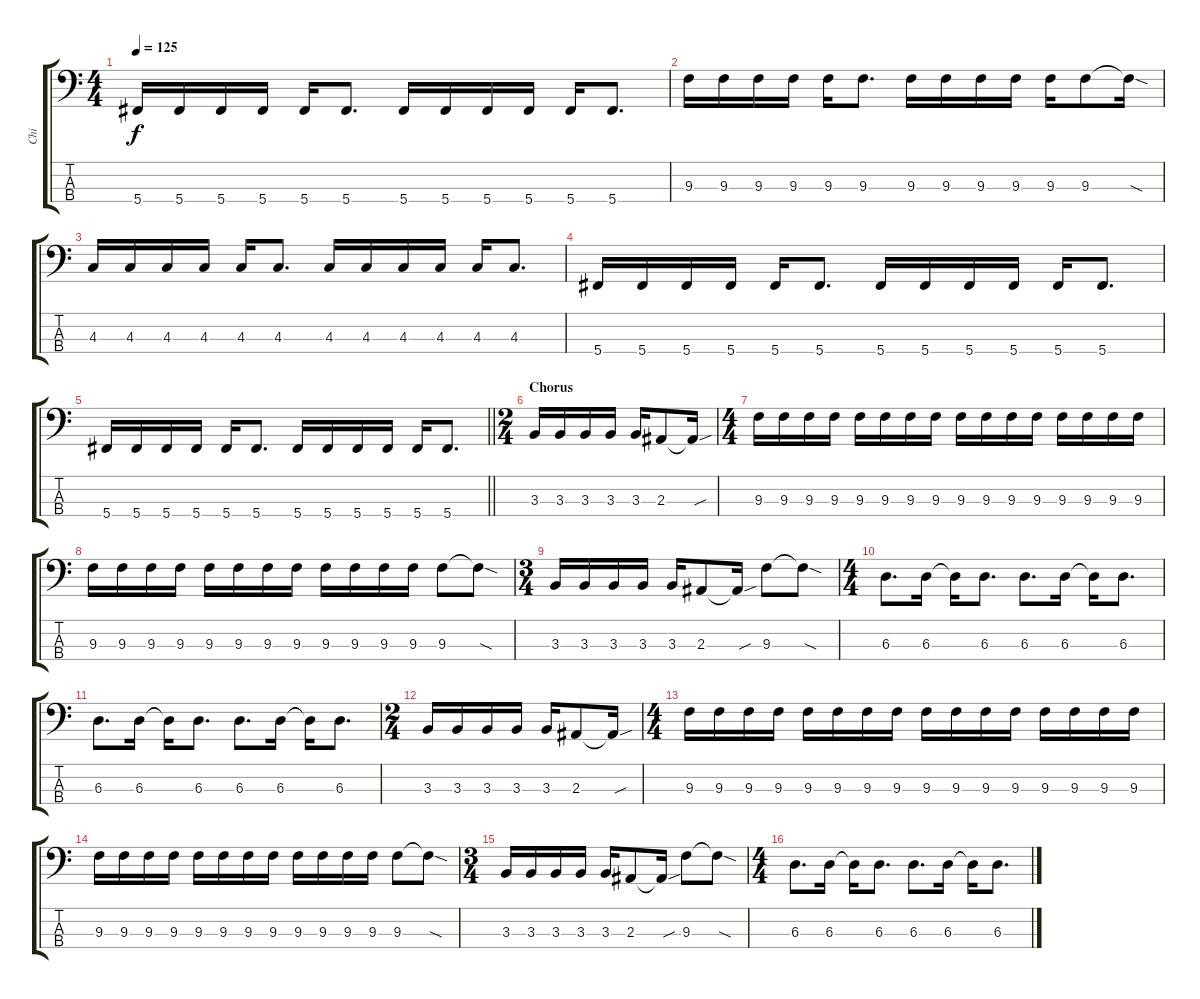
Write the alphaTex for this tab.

\track ("Chi" "Chi") {instrument electricbassfinger}
\staff {score tabs}
\tuning (Gb2 Db2 Ab1 Db1) {hide}
\ts (4 4)
\tempo 125
\clef f4
\ks c
5.4.16{dy f} 5.4.16 5.4.16 5.4.16 5.4.16 5.4.8{d} 5.4.16 5.4.16 5.4.16 5.4.16 5.4.16 5.4.8{d} |
9.3.16 9.3.16 9.3.16 9.3.16 9.3.16 9.3.8{d} 9.3.16 9.3.16 9.3.16 9.3.16 9.3.16 9.3.8 9.3{sod t}.16 |
4.3.16 4.3.16 4.3.16 4.3.16 4.3.16 4.3.8{d} 4.3.16 4.3.16 4.3.16 4.3.16 4.3.16 4.3.8{d} |
5.4.16 5.4.16 5.4.16 5.4.16 5.4.16 5.4.8{d} 5.4.16 5.4.16 5.4.16 5.4.16 5.4.16 5.4.8{d} |
\barLineRight lightlight
5.4.16 5.4.16 5.4.16 5.4.16 5.4.16 5.4.8{d} 5.4.16 5.4.16 5.4.16 5.4.16 5.4.16 5.4.8{d} |
\ts (2 4)
\section ("" "Chorus")
3.3.16 3.3.16 3.3.16 3.3.16 3.3.16 2.3.8 2.3{sou t}.16 |
\ts (4 4)
9.3.16 9.3.16 9.3.16 9.3.16 9.3.16 9.3.16 9.3.16 9.3.16 9.3.16 9.3.16 9.3.16 9.3.16 9.3.16 9.3.16 9.3.16 9.3.16 |
9.3.16 9.3.16 9.3.16 9.3.16 9.3.16 9.3.16 9.3.16 9.3.16 9.3.16 9.3.16 9.3.16 9.3.16 9.3.8 9.3{sod t}.8 |
\ts (3 4)
3.3.16 3.3.16 3.3.16 3.3.16 3.3.16 2.3.8 2.3{sou t}.16 9.3.8 9.3{sod t}.8 |
\ts (4 4)
6.3.8{d} 6.3.16 6.3{t}.16 6.3.8{d} 6.3.8{d} 6.3.16 6.3{t}.16 6.3.8{d} |
6.3.8{d} 6.3.16 6.3{t}.16 6.3.8{d} 6.3.8{d} 6.3.16 6.3{t}.16 6.3.8{d} |
\ts (2 4)
3.3.16 3.3.16 3.3.16 3.3.16 3.3.16 2.3.8 2.3{sou t}.16 |
\ts (4 4)
9.3.16 9.3.16 9.3.16 9.3.16 9.3.16 9.3.16 9.3.16 9.3.16 9.3.16 9.3.16 9.3.16 9.3.16 9.3.16 9.3.16 9.3.16 9.3.16 |
9.3.16 9.3.16 9.3.16 9.3.16 9.3.16 9.3.16 9.3.16 9.3.16 9.3.16 9.3.16 9.3.16 9.3.16 9.3.8 9.3{sod t}.8 |
\ts (3 4)
3.3.16 3.3.16 3.3.16 3.3.16 3.3.16 2.3.8 2.3{sou t}.16 9.3.8 9.3{sod t}.8 |
\ts (4 4)
6.3.8{d} 6.3.16 6.3{t}.16 6.3.8{d} 6.3.8{d} 6.3.16 6.3{t}.16 6.3.8{d}
